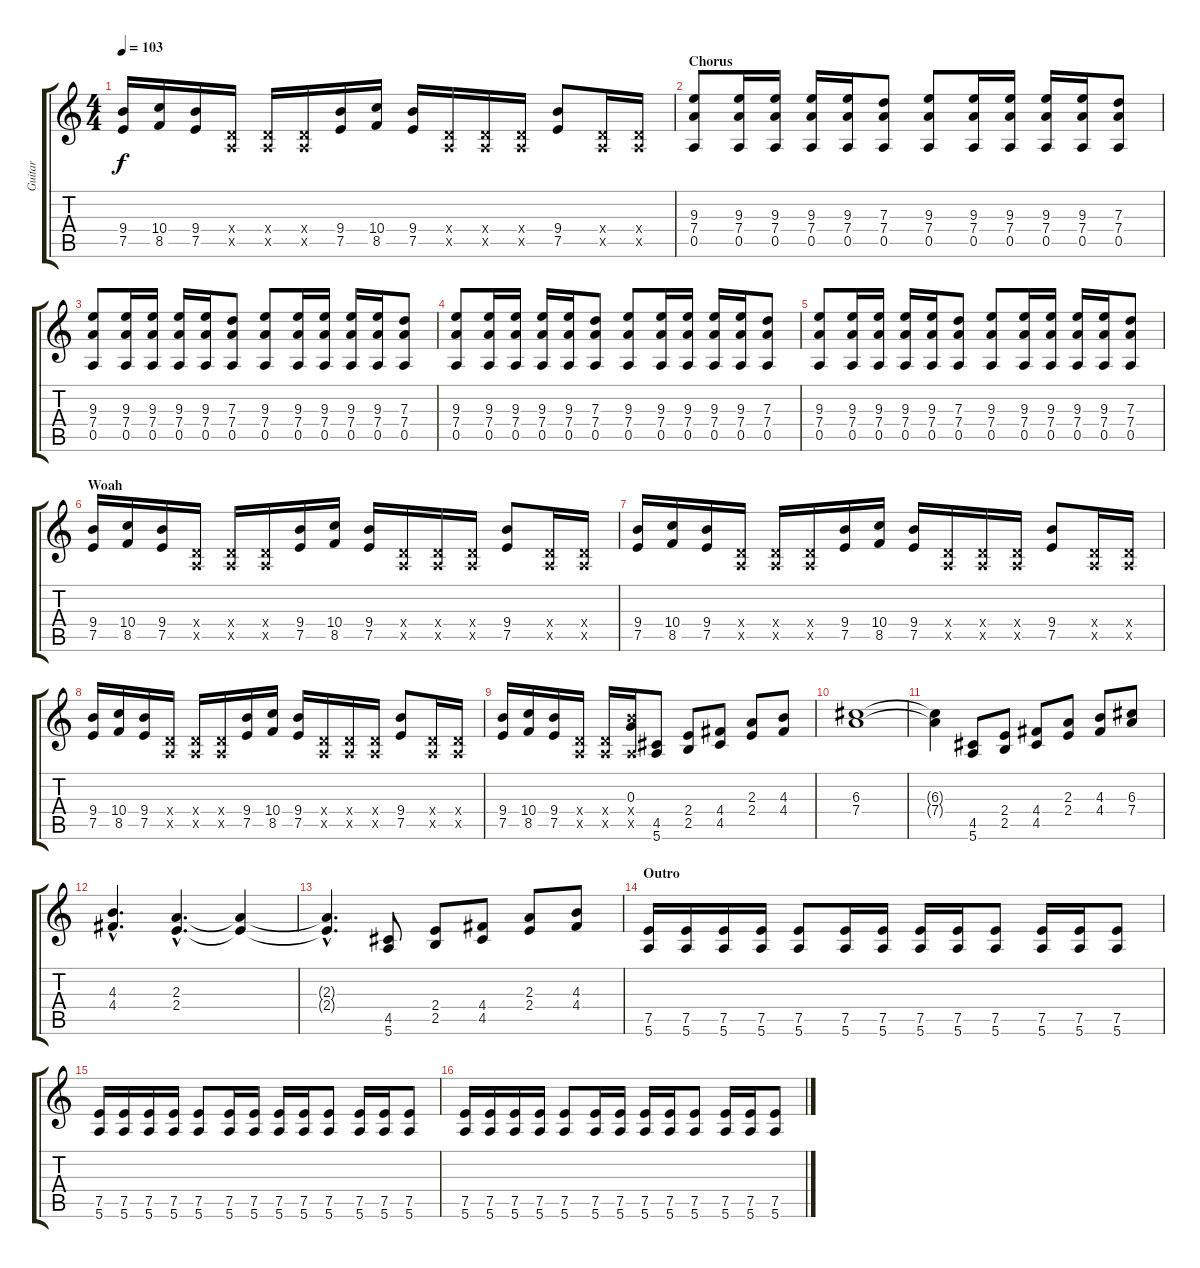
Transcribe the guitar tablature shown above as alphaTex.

\track ("Guitar" "Guitar") {instrument overdrivenguitar}
\staff {score tabs}
\tuning (E4 B3 G3 D3 A2 E2) {hide}
\ts (4 4)
\tempo 103
\clef g2
\ks c
(9.4 7.5).16{dy f} (10.4 8.5).16 (9.4 7.5).16 (0.4{x} 0.5{x}).16 (0.4{x} 0.5{x}).16 (0.4{x} 0.5{x}).16 (9.4 7.5).16 (10.4 8.5).16 (9.4 7.5).16 (0.4{x} 0.5{x}).16 (0.4{x} 0.5{x}).16 (0.4{x} 0.5{x}).16 (9.4 7.5).8 (0.4{x} 0.5{x}).16 (0.4{x} 0.5{x}).16 |
\section ("" "Chorus")
(9.3 7.4 0.5).8 (9.3 7.4 0.5).16 (9.3 7.4 0.5).16 (9.3 7.4 0.5).16 (9.3 7.4 0.5).16 (7.3 7.4 0.5).8 (9.3 7.4 0.5).8 (9.3 7.4 0.5).16 (9.3 7.4 0.5).16 (9.3 7.4 0.5).16 (9.3 7.4 0.5).16 (7.3 7.4 0.5).8 |
(9.3 7.4 0.5).8 (9.3 7.4 0.5).16 (9.3 7.4 0.5).16 (9.3 7.4 0.5).16 (9.3 7.4 0.5).16 (7.3 7.4 0.5).8 (9.3 7.4 0.5).8 (9.3 7.4 0.5).16 (9.3 7.4 0.5).16 (9.3 7.4 0.5).16 (9.3 7.4 0.5).16 (7.3 7.4 0.5).8 |
(9.3 7.4 0.5).8 (9.3 7.4 0.5).16 (9.3 7.4 0.5).16 (9.3 7.4 0.5).16 (9.3 7.4 0.5).16 (7.3 7.4 0.5).8 (9.3 7.4 0.5).8 (9.3 7.4 0.5).16 (9.3 7.4 0.5).16 (9.3 7.4 0.5).16 (9.3 7.4 0.5).16 (7.3 7.4 0.5).8 |
(9.3 7.4 0.5).8 (9.3 7.4 0.5).16 (9.3 7.4 0.5).16 (9.3 7.4 0.5).16 (9.3 7.4 0.5).16 (7.3 7.4 0.5).8 (9.3 7.4 0.5).8 (9.3 7.4 0.5).16 (9.3 7.4 0.5).16 (9.3 7.4 0.5).16 (9.3 7.4 0.5).16 (7.3 7.4 0.5).8 |
\section ("" "Woah")
(9.4 7.5).16 (10.4 8.5).16 (9.4 7.5).16 (0.4{x} 0.5{x}).16 (0.4{x} 0.5{x}).16 (0.4{x} 0.5{x}).16 (9.4 7.5).16 (10.4 8.5).16 (9.4 7.5).16 (0.4{x} 0.5{x}).16 (0.4{x} 0.5{x}).16 (0.4{x} 0.5{x}).16 (9.4 7.5).8 (0.4{x} 0.5{x}).16 (0.4{x} 0.5{x}).16 |
(9.4 7.5).16 (10.4 8.5).16 (9.4 7.5).16 (0.4{x} 0.5{x}).16 (0.4{x} 0.5{x}).16 (0.4{x} 0.5{x}).16 (9.4 7.5).16 (10.4 8.5).16 (9.4 7.5).16 (0.4{x} 0.5{x}).16 (0.4{x} 0.5{x}).16 (0.4{x} 0.5{x}).16 (9.4 7.5).8 (0.4{x} 0.5{x}).16 (0.4{x} 0.5{x}).16 |
(9.4 7.5).16 (10.4 8.5).16 (9.4 7.5).16 (0.4{x} 0.5{x}).16 (0.4{x} 0.5{x}).16 (0.4{x} 0.5{x}).16 (9.4 7.5).16 (10.4 8.5).16 (9.4 7.5).16 (0.4{x} 0.5{x}).16 (0.4{x} 0.5{x}).16 (0.4{x} 0.5{x}).16 (9.4 7.5).8 (0.4{x} 0.5{x}).16 (0.4{x} 0.5{x}).16 |
(9.4 7.5).16 (10.4 8.5).16 (9.4 7.5).16 (0.4{x} 0.5{x}).16 (0.4{x} 0.5{x}).16 (0.3 9.4{x} 0.5{x}).16 (4.5 5.6).8 (2.4 2.5).8 (4.4 4.5).8 (2.3 2.4).8 (4.3 4.4).8 |
(6.3 7.4).1 |
(6.3{t} 7.4{t}).4 (4.5 5.6).8 (2.4 2.5).8 (4.4 4.5).8 (2.3 2.4).8 (4.3 4.4).8 (6.3 7.4).8 |
(4.3{hac} 4.4{hac}).4{d} (2.3{hac} 2.4{hac}).4{d} (2.3{t} 2.4{t}).4 |
(2.3{hac t} 2.4{hac t}).4{d} (4.5 5.6).8 (2.4 2.5).8 (4.4 4.5).8 (2.3 2.4).8 (4.3 4.4).8 |
\section ("" "Outro")
(7.5 5.6).16 (7.5 5.6).16 (7.5 5.6).16 (7.5 5.6).16 (7.5 5.6).8 (7.5 5.6).16 (7.5 5.6).16 (7.5 5.6).16 (7.5 5.6).16 (7.5 5.6).8 (7.5 5.6).16 (7.5 5.6).16 (7.5 5.6).8 |
(7.5 5.6).16 (7.5 5.6).16 (7.5 5.6).16 (7.5 5.6).16 (7.5 5.6).8 (7.5 5.6).16 (7.5 5.6).16 (7.5 5.6).16 (7.5 5.6).16 (7.5 5.6).8 (7.5 5.6).16 (7.5 5.6).16 (7.5 5.6).8 |
(7.5 5.6).16 (7.5 5.6).16 (7.5 5.6).16 (7.5 5.6).16 (7.5 5.6).8 (7.5 5.6).16 (7.5 5.6).16 (7.5 5.6).16 (7.5 5.6).16 (7.5 5.6).8 (7.5 5.6).16 (7.5 5.6).16 (7.5 5.6).8
